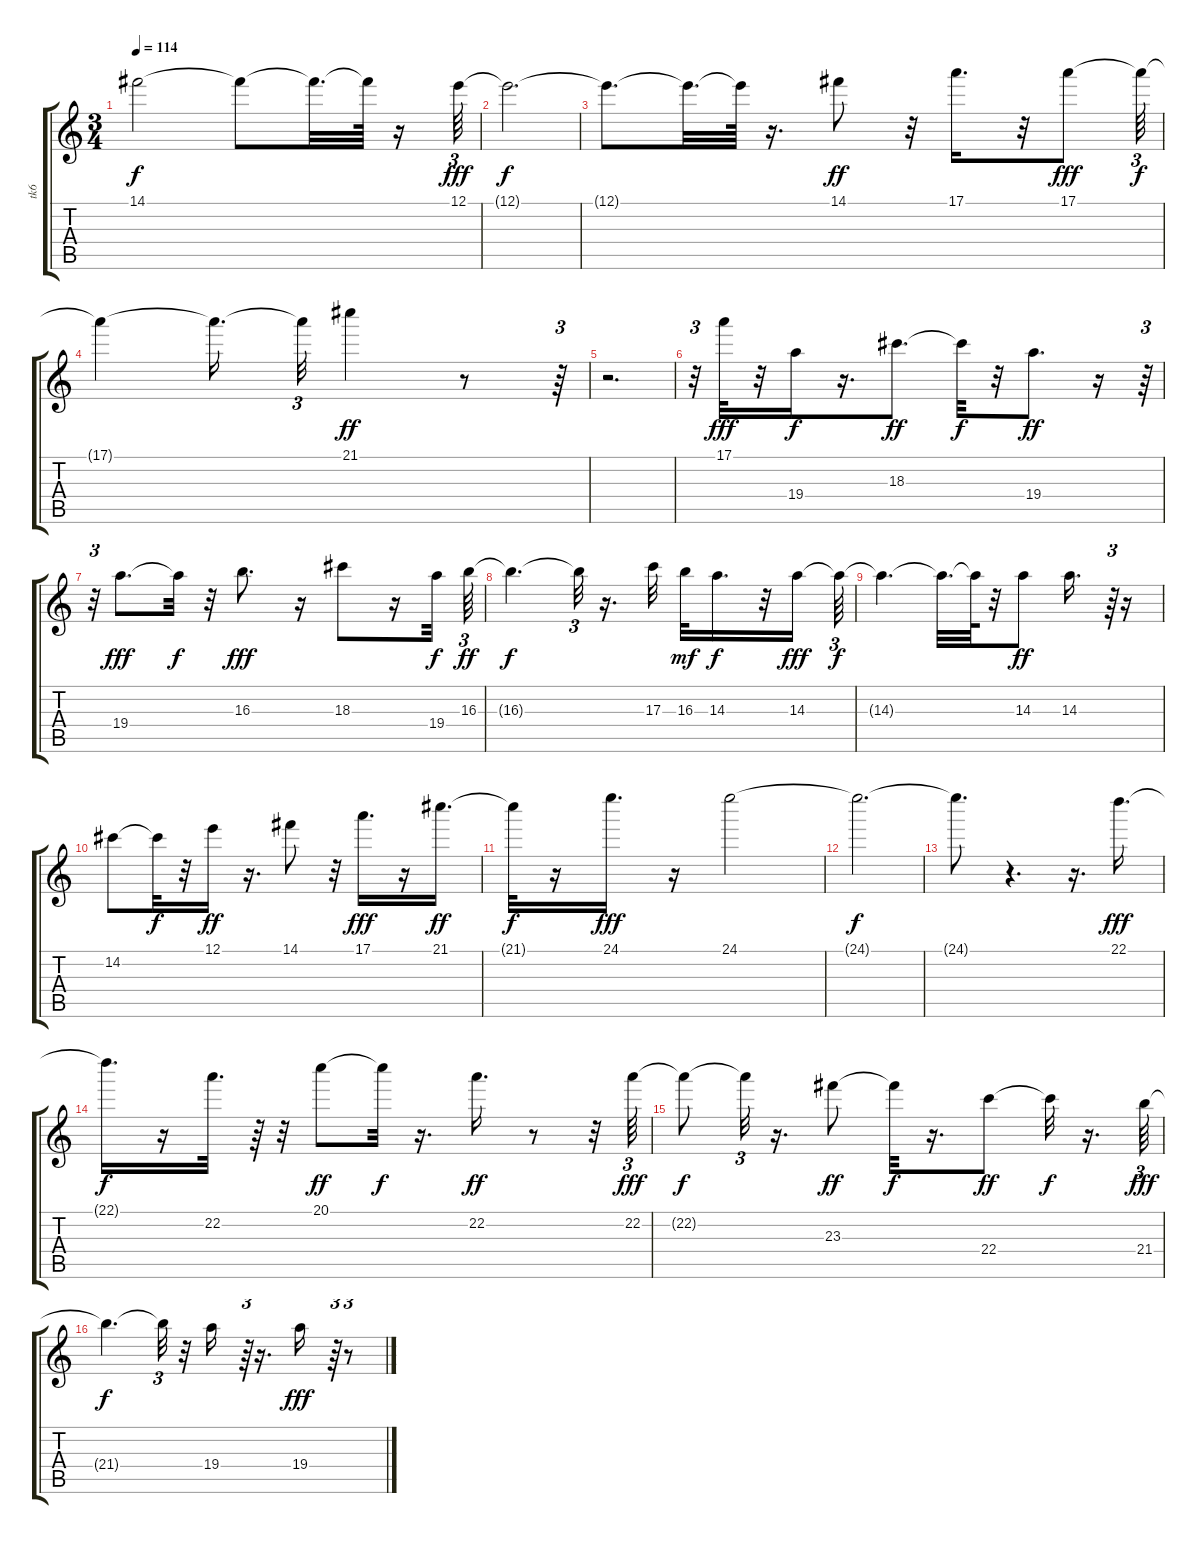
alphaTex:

\track ("tk6" "tk6") {instrument distortionguitar}
\staff {score tabs}
\tuning (E4 B3 G3 D3 A2 E2) {hide}
\ts (3 4)
\tempo 114
\clef g2
\ks c
14.1{t}.2{dy f} 14.1{t}.8 14.1{t}.32{d} 14.1{t}.64 r.16 12.1.64{tu (3 2) dy fff} |
12.1{t}.2{d dy f} |
12.1{t}.8{d} 12.1{t}.32{d} 12.1{t}.64 r.16{d} 14.1.8{dy ff} r.32 17.1.16{d} r.32 17.1.8{dy fff} 17.1{t}.64{tu (3 2) dy f} |
17.1{t}.4 17.1{t}.16{d} 17.1{t}.32{tu (3 2)} 21.1.4{dy ff} r.8 r.64{tu (3 2)} |
r.2{d} |
r.32{tu (3 2)} 17.1.32{dy fff} r.32 19.4.16{dy f} r.16{d} 18.3.8{d dy ff} 18.3{t}.32{dy f} r.32 19.4.8{d dy ff} r.16 r.64{tu (3 2)} |
r.32{tu (3 2)} 19.4.8{d dy fff} 19.4{t}.32{dy f} r.32 16.3.8{d dy fff} r.16 18.3.8 r.16 19.4.32{dy f} 16.3.64{tu (3 2) dy ff} |
16.3{t}.4{d dy f} 16.3{t}.32{tu (3 2)} r.16{d} 17.3.32 16.3.32{dy mf} 14.3.16{d dy f} r.32 14.3.16{dy fff} 14.3{t}.64{tu (3 2) dy f} |
14.3{t}.4{d} 14.3{t}.32{d} 14.3{t}.64 r.32 14.3.8{dy ff} 14.3.16{d} r.64{tu (3 2)} r.16 |
14.2.8 14.2{t}.32{dy f} r.32 12.1.16{dy ff} r.16{d} 14.1.8 r.32 17.1.16{d dy fff} r.16 21.1.16{d dy ff} |
21.1{t}.32{dy f} r.16 24.1.16{d dy fff} r.16 24.1.2 |
24.1{t}.2{d dy f} |
24.1{t}.8{d} r.4{d} r.16{d} 22.1.16{d dy fff} |
22.1{t}.16{d dy f} r.16 22.2.32{d} r.64 r.32 20.1.8{dy ff} 20.1{t}.32{dy f} r.16{d} 22.2.16{d dy ff} r.8 r.32 22.2.64{tu (3 2) dy fff} |
22.2{t}.8{dy f} 22.2{t}.32{tu (3 2)} r.16{d} 23.3.8{dy ff} 23.3{t}.32{dy f} r.16{d} 22.4.8{dy ff} 22.4{t}.32{dy f} r.16{d} 21.4.64{tu (3 2) dy fff} |
21.4{t}.4{d dy f} 21.4{t}.32{tu (3 2)} r.32 19.4.16 r.64{tu (3 2)} r.16{d} 19.4.16{dy fff} r.64{tu (3 2)} r.8{tu (3 2)}
